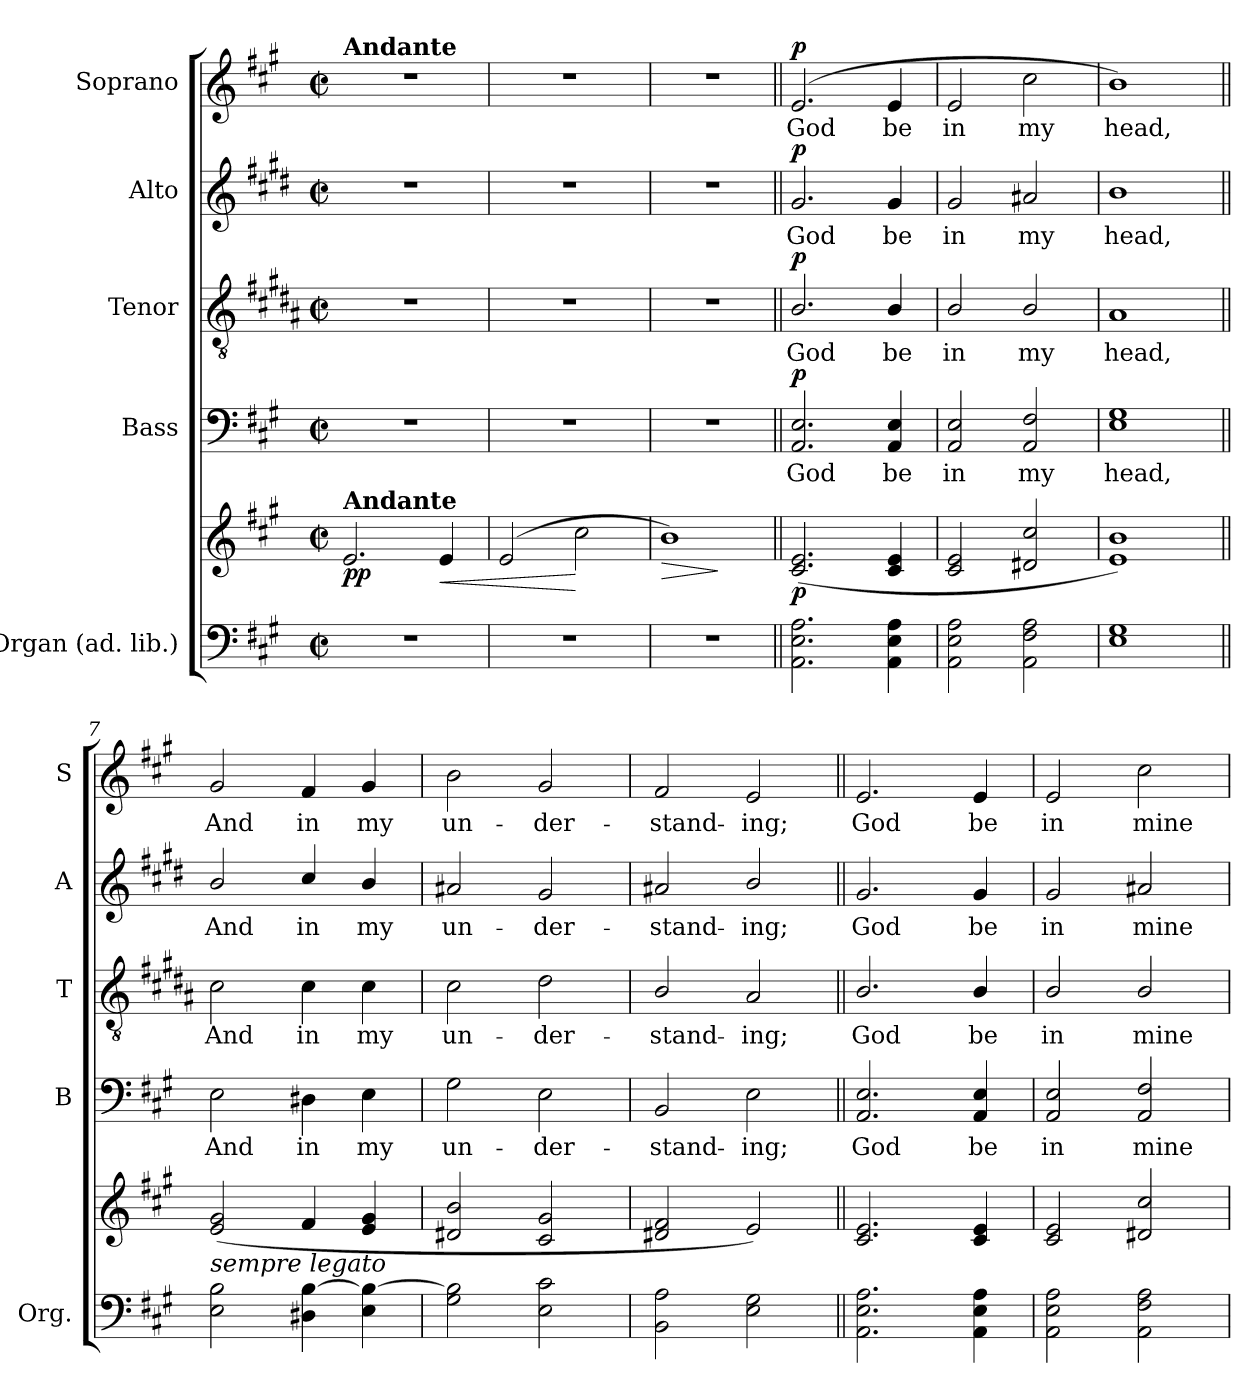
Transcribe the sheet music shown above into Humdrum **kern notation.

**kern	**kern	**dynam	**kern	**text	**dynam	**kern	**text	**dynam	**kern	**text	**dynam	**kern	**text	**dynam
*part5	*part5	*part5	*part4	*part4	*part4	*part3	*part3	*part3	*part2	*part2	*part2	*part1	*part1	*part1
*staff6	*staff5	*staff5/6	*staff4	*staff4	*staff4	*staff3	*staff3	*staff3	*staff2	*staff2	*staff2	*staff1	*staff1	*staff1
*I"Organ (ad. lib.)	*	*	*I"Bass	*	*	*I"Tenor	*	*	*I"Alto	*	*	*I"Soprano	*	*
*I'Org.	*	*	*I'B	*	*	*I'T	*	*	*I'A	*	*	*I'S	*	*
*clefF4	*clefG2	*	*clefF4	*	*	*clefGv2	*	*	*clefG2	*	*	*clefG2	*	*
*	*	*	*	*	*	*ITrd1c2	*	*	*ITrd4c7	*	*	*	*	*
*k[f#c#g#]	*k[f#c#g#]	*	*k[f#c#g#]	*	*	*k[f#c#g#]	*	*	*k[f#c#g#]	*	*	*k[f#c#g#]	*	*
*A:	*A:	*	*A:	*	*	*A:	*	*	*A:	*	*	*A:	*	*
*M2/2	*M2/2	*	*M2/2	*	*	*M2/2	*	*	*M2/2	*	*	*M2/2	*	*
*met(c|)	*met(c|)	*	*met(c|)	*	*	*met(c|)	*	*	*met(c|)	*	*	*met(c|)	*	*
=1	=1	=1	=1	=1	=1	=1	=1	=1	=1	=1	=1	=1	=1	=1
!	!	!	!	!	!	!	!	!	!	!	!	!LO:TX:a:B:t=Andante	!	!
!	!LO:TX:a:B:t=Andante	!	!	!	!	!	!	!	!	!	!	!	!	!
!	!	!LO:DY:b	!	!	!	!	!	!	!	!	!	!	!	!
1r	2.e/	pp	1r	.	.	1r	.	.	1r	.	.	1r	.	.
!	!	!LO:HP:b	!	!	!	!	!	!	!	!	!	!	!	!
.	4e/	<	.	.	.	.	.	.	.	.	.	.	.	.
=2	=2	=2	=2	=2	=2	=2	=2	=2	=2	=2	=2	=2	=2	=2
1r	(2e/	.	1r	.	.	1r	.	.	1r	.	.	1r	.	.
.	2cc#\	[	.	.	.	.	.	.	.	.	.	.	.	.
=3	=3	=3	=3	=3	=3	=3	=3	=3	=3	=3	=3	=3	=3	=3
!	!	!LO:HP:b	!	!	!	!	!	!	!	!	!	!	!	!
1r	1b)	>	1r	.	.	1r	.	.	1r	.	.	1r	.	.
.	.	]	.	.	.	.	.	.	.	.	.	.	.	.
=4||	=4||	=4||	=4||	=4||	=4||	=4||	=4||	=4||	=4||	=4||	=4||	=4||	=4||	=4||
!	!	!LO:DY:b	!	!	!LO:DY:a	!	!	!LO:DY:a	!	!	!LO:DY:a	!	!	!LO:DY:a
2.AA\ 2.E\ 2.A\	(>2.c#/ 2.e/	p	2.AA/ 2.E/	God	p	2.A/	God	p	2.c#/	God	p	(2.e/	God	p
4AA\ 4E\ 4A\	4c#/ 4e/	.	4AA/ 4E/	be	.	4A/	be	.	4c#/	be	.	4e/	be	.
=5	=5	=5	=5	=5	=5	=5	=5	=5	=5	=5	=5	=5	=5	=5
2AA\ 2E\ 2A\	2c#/ 2e/	.	2AA/ 2E/	in	.	2A/	in	.	2c#/	in	.	2e/	in	.
2AA\ 2F#\ 2A\	2d#X/ 2cc#/	.	2AA/ 2F#/	my	.	2A/	my	.	2d#X/	my	.	2cc#\	my	.
=6	=6	=6	=6	=6	=6	=6	=6	=6	=6	=6	=6	=6	=6	=6
1E 1G#	1e 1b)	.	1E 1G#	head,	.	1G#	head,	.	1e	head,	.	1b)	head,	.
=7||	=7||	=7||	=7||	=7||	=7||	=7||	=7||	=7||	=7||	=7||	=7||	=7||	=7||	=7||
!	!LO:TX:b:i:t=sempre legato	!	!	!	!	!	!	!	!	!	!	!	!	!
2E\ 2B\	(>2e/ 2g#/	.	2E\	And	.	2B\	And	.	2e/	And	.	2g#/	And	.
4D#X\ [4B\	4f#/	.	4D#X\	in	.	4B\	in	.	4f#/	in	.	4f#/	in	.
4E\ 4B\_	4e/ 4g#/	.	4E\	my	.	4B\	my	.	4e/	my	.	4g#/	my	.
=8	=8	=8	=8	=8	=8	=8	=8	=8	=8	=8	=8	=8	=8	=8
2G#\ 2B\]	2d#X/ 2b/	.	2G#\	un-	.	2B\	un-	.	2d#X/	un-	.	2b\	un-	.
2E\ 2c#\	2c#/ 2g#/	.	2E\	-der-	.	2c#\	-der-	.	2c#/	-der-	.	2g#/	-der-	.
=9	=9	=9	=9	=9	=9	=9	=9	=9	=9	=9	=9	=9	=9	=9
2BB\ 2A\	2d#X/ 2f#/	.	2BB/	-stand-	.	2A/	-stand-	.	2d#X/	-stand-	.	2f#/	-stand-	.
2E\ 2G#\	2e/)	.	2E\	-ing;	.	2G#/	-ing;	.	2e/	-ing;	.	2e/	-ing;	.
!!LO:LB:g=z
=10||	=10||	=10||	=10||	=10||	=10||	=10||	=10||	=10||	=10||	=10||	=10||	=10||	=10||	=10||
2.AA\ 2.E\ 2.A\	2.c#/ 2.e/	.	2.AA/ 2.E/	God	.	2.A/	God	.	2.c#/	God	.	2.e/	God	.
4AA\ 4E\ 4A\	4c#/ 4e/	.	4AA/ 4E/	be	.	4A/	be	.	4c#/	be	.	4e/	be	.
=11	=11	=11	=11	=11	=11	=11	=11	=11	=11	=11	=11	=11	=11	=11
2AA\ 2E\ 2A\	2c#/ 2e/	.	2AA/ 2E/	in	.	2A/	in	.	2c#/	in	.	2e/	in	.
2AA\ 2F#\ 2A\	2d#X/ 2cc#/	.	2AA/ 2F#/	mine	.	2A/	mine	.	2d#X/	mine	.	2cc#\	mine	.
=	=	=	=	=	=	=	=	=	=	=	=	=	=	=
*-	*-	*-	*-	*-	*-	*-	*-	*-	*-	*-	*-	*-	*-	*-
